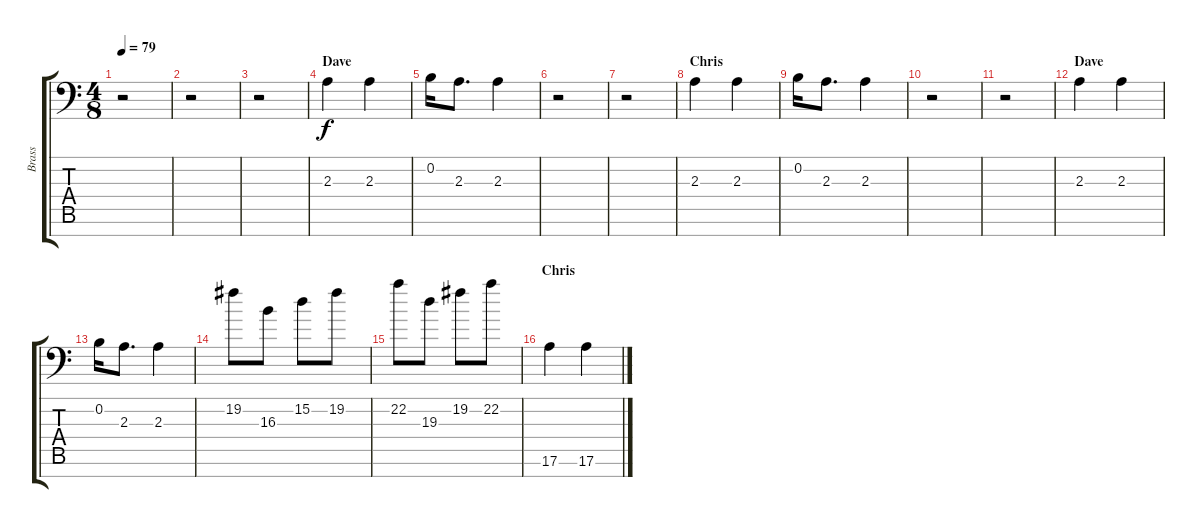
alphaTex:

\track ("Brass" "Brass") {instrument brasssection}
\staff {score tabs}
\tuning (B6 B3 G3 D3 A2 E2 B-1) {hide}
\ts (4 8)
\tempo 79
\clef f4
\ks c
r.2{dy f} |
r.2 |
r.2 |
\section ("" "Dave")
2.3.4 2.3.4 |
0.2.16 2.3.8{d} 2.3.4 |
r.2 |
r.2 |
\section ("" "Chris")
2.3.4 2.3.4 |
0.2.16 2.3.8{d} 2.3.4 |
r.2 |
r.2 |
\section ("" "Dave")
2.3.4 2.3.4 |
0.2.16 2.3.8{d} 2.3.4 |
19.2.8 16.3.8 15.2.8 19.2.8 |
22.2.8 19.3.8 19.2.8 22.2.8 |
\section ("" "Chris")
17.6.4 17.6.4
